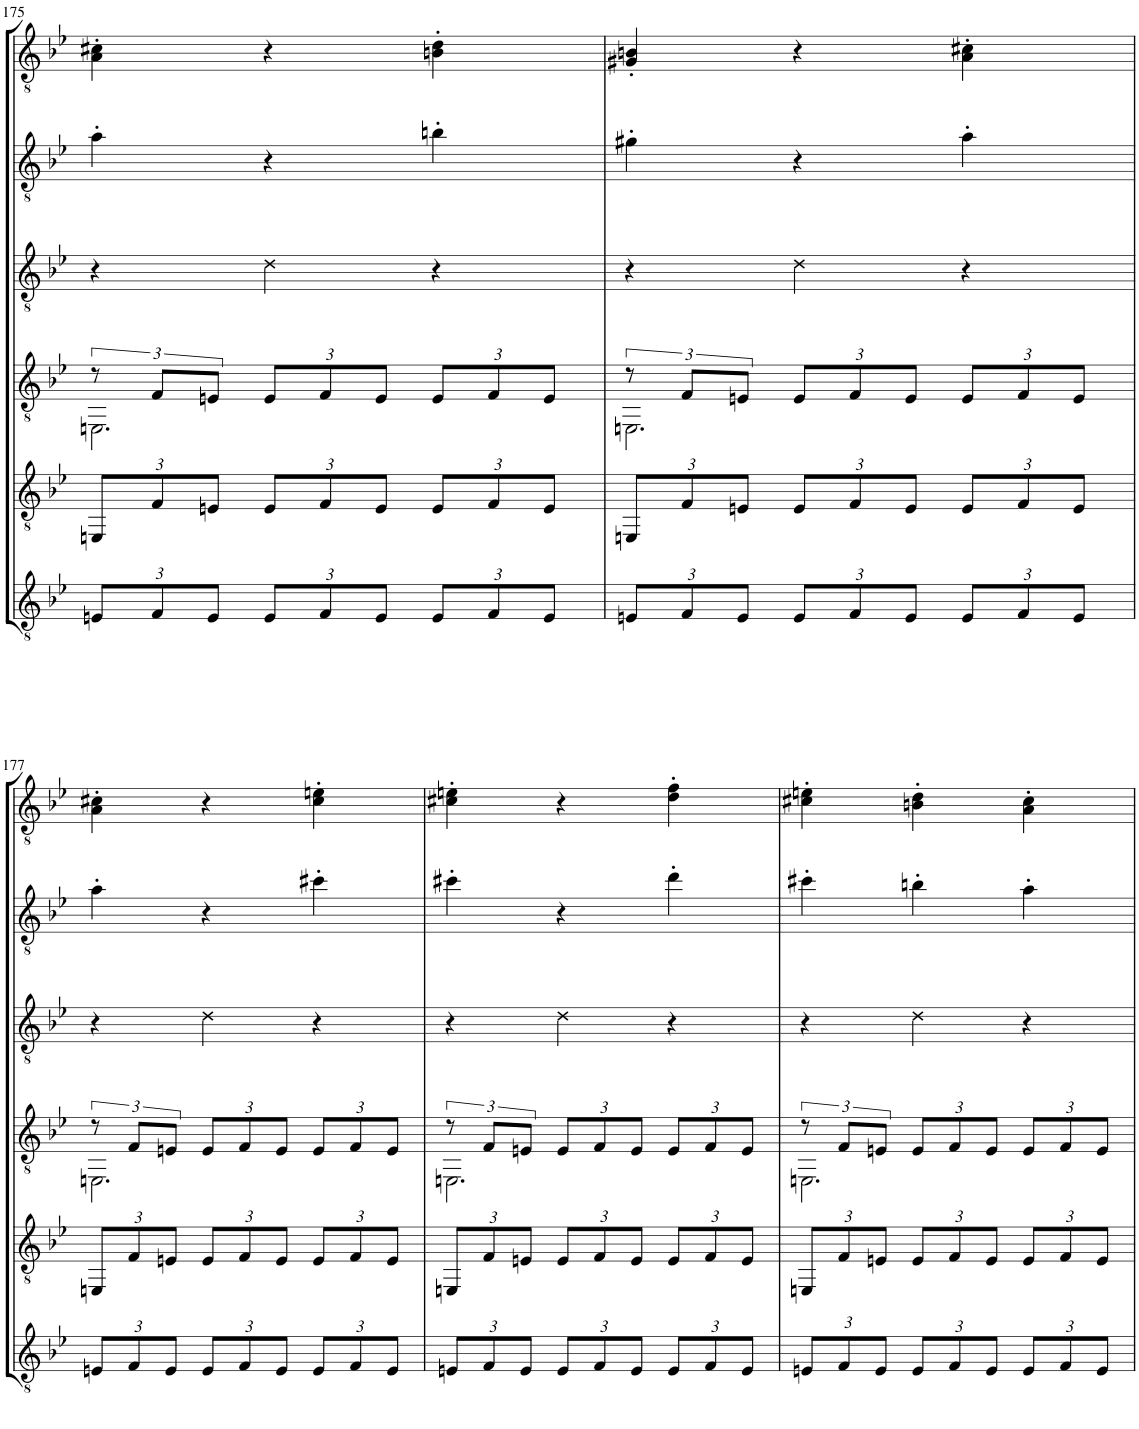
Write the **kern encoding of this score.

**kern	**kern	**kern	**kern	**kern	**kern
*part6	*part5	*part4	*part3	*part2	*part1
*staff6	*staff5	*staff4	*staff3	*staff2	*staff1
*I"C.G.	*I"Gtr.5	*I"Gtr.4	*I"Gtr.3	*I"Gtr.2	*I"Gtr.1
!!LO:PB:g=z
*clefGv2	*clefGv2	*clefGv2	*clefGv2	*clefGv2	*clefGv2
*k[b-e-]	*k[b-e-]	*k[b-e-]	*k[b-e-]	*k[b-e-]	*k[b-e-]
*M3/4	*M3/4	*M3/4	*M3/4	*M3/4	*M3/4
*Xbrackettup	*Xbrackettup	*	*	*	*
=175	=175	=175	=175	=175	=175
*	*	*^	*	*	*
12En/L	12EEn/L	12r	2.EEn\	4r	4a'\	4A\' 4c#X\'
12F/	12F/	12F/L	.	.	.	.
12E/J	12En/J	12En/J	.	.	.	.
*	*	*Xbrackettup	*	*	*	*
12E/L	12E/L	12E/L	.	4d\	4r	4r
12F/	12F/	12F/	.	.	.	.
12E/J	12E/J	12E/J	.	.	.	.
12E/L	12E/L	12E/L	.	4r	4bn'\	4Bn\' 4d\'
12F/	12F/	12F/	.	.	.	.
12E/J	12E/J	12E/J	.	.	.	.
=176	=176	=176	=176	=176	=176	=176
*	*	*brackettup	*	*	*	*
12En/L	12EEn/L	12r	2.EEn\	4r	4g#X'\	4G#X/' 4Bn/'
12F/	12F/	12F/L	.	.	.	.
12E/J	12En/J	12En/J	.	.	.	.
*	*	*Xbrackettup	*	*	*	*
12E/L	12E/L	12E/L	.	4d\	4r	4r
12F/	12F/	12F/	.	.	.	.
12E/J	12E/J	12E/J	.	.	.	.
12E/L	12E/L	12E/L	.	4r	4a'\	4A\' 4c#X\'
12F/	12F/	12F/	.	.	.	.
12E/J	12E/J	12E/J	.	.	.	.
!!LO:LB:g=z
=177	=177	=177	=177	=177	=177	=177
*	*	*brackettup	*	*	*	*
12En/L	12EEn/L	12r	2.EEn\	4r	4a'\	4A\' 4c#X\'
12F/	12F/	12F/L	.	.	.	.
12E/J	12En/J	12En/J	.	.	.	.
*	*	*Xbrackettup	*	*	*	*
12E/L	12E/L	12E/L	.	4d\	4r	4r
12F/	12F/	12F/	.	.	.	.
12E/J	12E/J	12E/J	.	.	.	.
12E/L	12E/L	12E/L	.	4r	4cc#X'\	4c#\' 4en\'
12F/	12F/	12F/	.	.	.	.
12E/J	12E/J	12E/J	.	.	.	.
=178	=178	=178	=178	=178	=178	=178
*	*	*brackettup	*	*	*	*
12En/L	12EEn/L	12r	2.EEn\	4r	4cc#X'\	4c#X\' 4en\'
12F/	12F/	12F/L	.	.	.	.
12E/J	12En/J	12En/J	.	.	.	.
*	*	*Xbrackettup	*	*	*	*
12E/L	12E/L	12E/L	.	4d\	4r	4r
12F/	12F/	12F/	.	.	.	.
12E/J	12E/J	12E/J	.	.	.	.
12E/L	12E/L	12E/L	.	4r	4dd'\	4d\' 4f\'
12F/	12F/	12F/	.	.	.	.
12E/J	12E/J	12E/J	.	.	.	.
=179	=179	=179	=179	=179	=179	=179
*	*	*brackettup	*	*	*	*
12En/L	12EEn/L	12r	2.EEn\	4r	4cc#X'\	4c#X\' 4en\'
12F/	12F/	12F/L	.	.	.	.
12E/J	12En/J	12En/J	.	.	.	.
*	*	*Xbrackettup	*	*	*	*
12E/L	12E/L	12E/L	.	4d\	4bn'\	4Bn\' 4d\'
12F/	12F/	12F/	.	.	.	.
12E/J	12E/J	12E/J	.	.	.	.
12E/L	12E/L	12E/L	.	4r	4a'\	4A\' 4c#\'
12F/	12F/	12F/	.	.	.	.
12E/J	12E/J	12E/J	.	.	.	.
*	*	*v	*v	*	*	*
=	=	=	=	=	=
*-	*-	*-	*-	*-	*-
